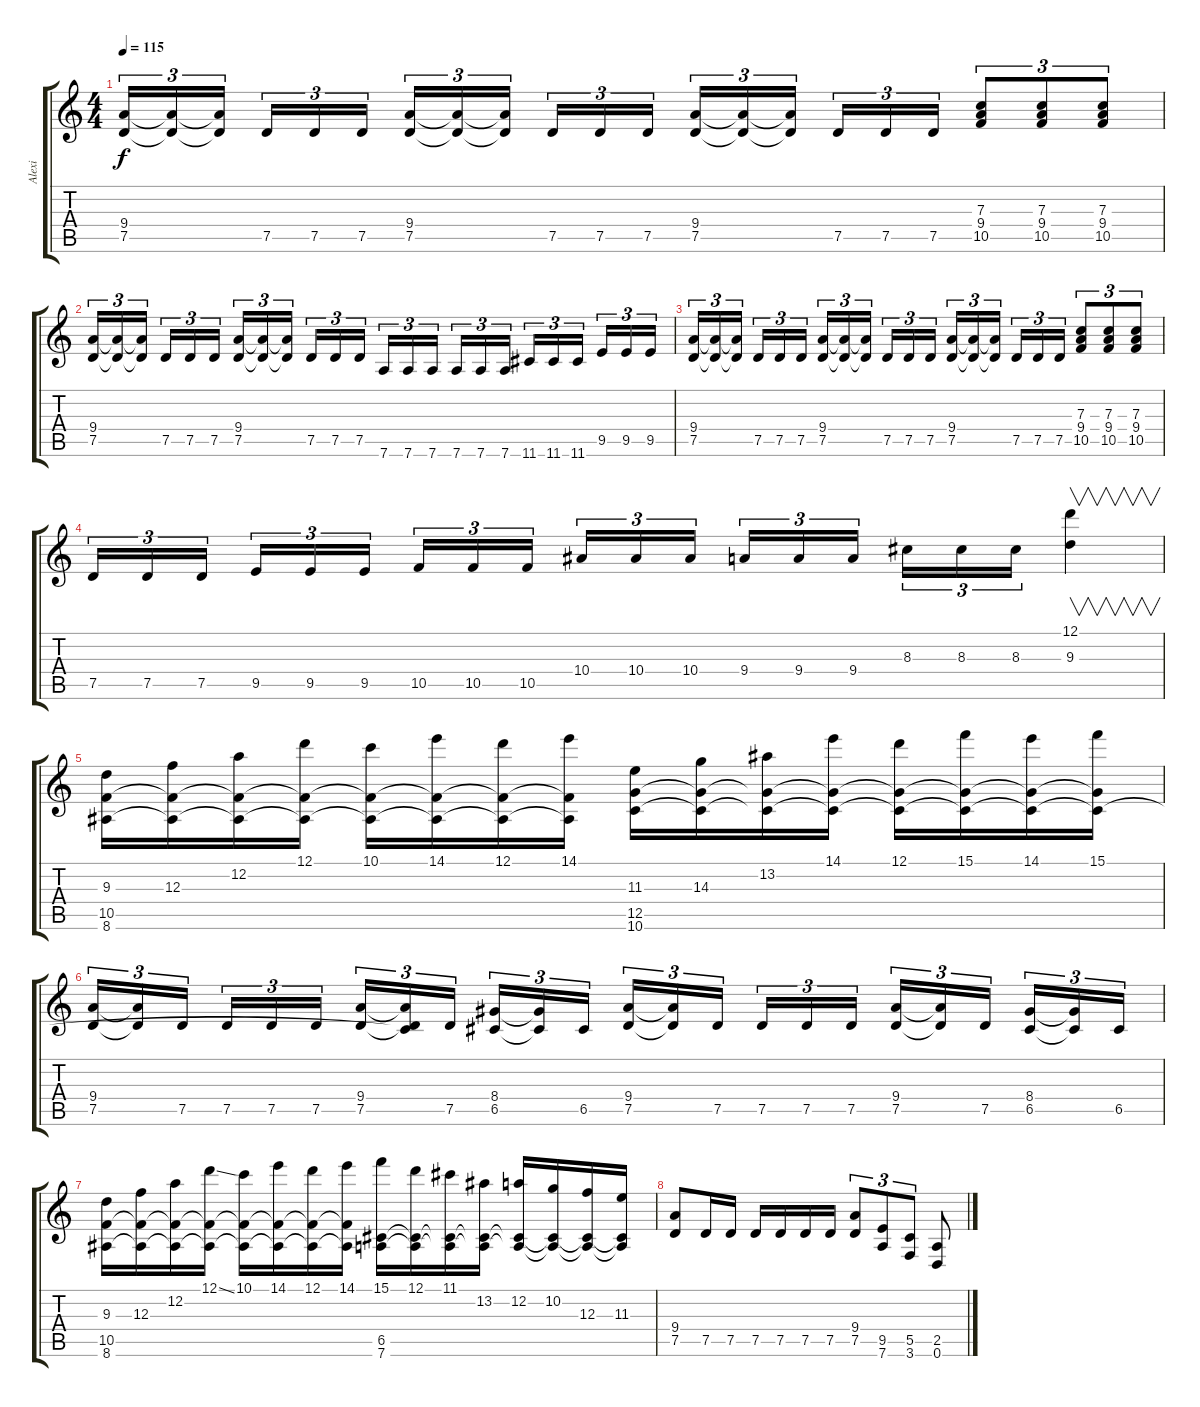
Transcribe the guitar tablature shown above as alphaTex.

\track ("Alexi" "Alexi") {instrument distortionguitar}
\staff {score tabs}
\tuning (D4 A3 F3 C3 G2 D2) {hide}
\ts (4 4)
\tempo 115
\clef g2
\ks c
(9.4 7.5).16{tu (3 2) dy f volume 13 balance 8} (9.4{t} 7.5{t}).16{tu (3 2)} (9.4{t} 7.5{t}).16{tu (3 2)} 7.5.16{tu (3 2)} 7.5.16{tu (3 2)} 7.5.16{tu (3 2)} (9.4 7.5).16{tu (3 2)} (9.4{t} 7.5{t}).16{tu (3 2)} (9.4{t} 7.5{t}).16{tu (3 2)} 7.5.16{tu (3 2)} 7.5.16{tu (3 2)} 7.5.16{tu (3 2)} (9.4 7.5).16{tu (3 2)} (9.4{t} 7.5{t}).16{tu (3 2)} (9.4{t} 7.5{t}).16{tu (3 2)} 7.5.16{tu (3 2)} 7.5.16{tu (3 2)} 7.5.16{tu (3 2)} (7.3 9.4 10.5).8{tu (3 2)} (7.3 9.4 10.5).8{tu (3 2)} (7.3 9.4 10.5).8{tu (3 2)} |
(9.4 7.5).16{tu (3 2)} (9.4{t} 7.5{t}).16{tu (3 2)} (9.4{t} 7.5{t}).16{tu (3 2)} 7.5.16{tu (3 2)} 7.5.16{tu (3 2)} 7.5.16{tu (3 2)} (9.4 7.5).16{tu (3 2)} (9.4{t} 7.5{t}).16{tu (3 2)} (9.4{t} 7.5{t}).16{tu (3 2)} 7.5.16{tu (3 2)} 7.5.16{tu (3 2)} 7.5.16{tu (3 2)} 7.6.16{tu (3 2)} 7.6.16{tu (3 2)} 7.6.16{tu (3 2)} 7.6.16{tu (3 2)} 7.6.16{tu (3 2)} 7.6.16{tu (3 2)} 11.6.16{tu (3 2)} 11.6.16{tu (3 2)} 11.6.16{tu (3 2)} 9.5.16{tu (3 2)} 9.5.16{tu (3 2)} 9.5.16{tu (3 2)} |
(9.4 7.5).16{tu (3 2) volume 13 balance 8} (9.4{t} 7.5{t}).16{tu (3 2)} (9.4{t} 7.5{t}).16{tu (3 2)} 7.5.16{tu (3 2)} 7.5.16{tu (3 2)} 7.5.16{tu (3 2)} (9.4 7.5).16{tu (3 2)} (9.4{t} 7.5{t}).16{tu (3 2)} (9.4{t} 7.5{t}).16{tu (3 2)} 7.5.16{tu (3 2)} 7.5.16{tu (3 2)} 7.5.16{tu (3 2)} (9.4 7.5).16{tu (3 2)} (9.4{t} 7.5{t}).16{tu (3 2)} (9.4{t} 7.5{t}).16{tu (3 2)} 7.5.16{tu (3 2)} 7.5.16{tu (3 2)} 7.5.16{tu (3 2)} (7.3 9.4 10.5).8{tu (3 2)} (7.3 9.4 10.5).8{tu (3 2)} (7.3 9.4 10.5).8{tu (3 2)} |
7.5.16{tu (3 2)} 7.5.16{tu (3 2)} 7.5.16{tu (3 2)} 9.5.16{tu (3 2)} 9.5.16{tu (3 2)} 9.5.16{tu (3 2)} 10.5.16{tu (3 2)} 10.5.16{tu (3 2)} 10.5.16{tu (3 2)} 10.4.16{tu (3 2)} 10.4.16{tu (3 2)} 10.4.16{tu (3 2)} 9.4.16{tu (3 2)} 9.4.16{tu (3 2)} 9.4.16{tu (3 2)} 8.3.16{tu (3 2)} 8.3.16{tu (3 2)} 8.3.16{tu (3 2)} (12.1 9.3).4{v} |
(9.3 10.5 8.6).16 (12.3 10.5{t} 8.6{t}).16 (12.2 10.5{t} 8.6{t}).16 (12.1 10.5{t} 8.6{t}).16 (10.1 10.5{t} 8.6{t}).16 (14.1 10.5{t} 8.6{t}).16 (12.1 10.5{t} 8.6{t}).16 (14.1 10.5{t} 8.6{t}).16 (11.3 12.5 10.6).16 (14.3 12.5{t} 10.6{t}).16 (13.2 12.5{t} 10.6{t}).16 (14.1 12.5{t} 10.6{t}).16 (12.1 12.5{t} 10.6{t}).16 (15.1 12.5{t} 10.6{t}).16 (14.1 12.5{t} 10.6{t}).16 (15.1 12.5{t} 10.6{t}).16 |
(9.4 7.5).16{tu (3 2)} (9.4{t} 7.5{t}).16{tu (3 2)} 7.5.16{tu (3 2)} 7.5.16{tu (3 2)} 7.5.16{tu (3 2)} 7.5.16{tu (3 2)} (9.4 7.5).16{tu (3 2)} (9.4{t} 7.5{t} 10.6{t}).16{tu (3 2)} 7.5.16{tu (3 2)} (8.4 6.5).16{tu (3 2)} (8.4{t} 6.5{t}).16{tu (3 2)} 6.5.16{tu (3 2)} (9.4 7.5).16{tu (3 2)} (9.4{t} 7.5{t}).16{tu (3 2)} 7.5.16{tu (3 2)} 7.5.16{tu (3 2)} 7.5.16{tu (3 2)} 7.5.16{tu (3 2)} (9.4 7.5).16{tu (3 2)} (9.4{t} 7.5{t}).16{tu (3 2)} 7.5.16{tu (3 2)} (8.4 6.5).16{tu (3 2)} (8.4{t} 6.5{t}).16{tu (3 2)} 6.5.16{tu (3 2)} |
(9.3 10.5 8.6).16 (12.3 10.5{t} 8.6{t}).16 (12.2 10.5{t} 8.6{t}).16 (12.1{ss} 10.5{t} 8.6{t}).16 (10.1 10.5{t} 8.6{t}).16 (14.1 10.5{t} 8.6{t}).16 (12.1 10.5{t} 8.6{t}).16 (14.1 10.5{t} 8.6{t}).16 (15.1 6.5 7.6).16 (12.1 6.5{t} 7.6{t}).16 (11.1 6.5{t} 7.6{t}).16 (13.2 6.5{t} 7.6{t}).16 (12.2 6.5{t} 7.6{t}).16 (10.2 6.5{t} 7.6{t}).16 (12.3 6.5{t} 7.6{t}).16 (11.3 6.5{t} 7.6{t}).16 |
(9.4 7.5).8 7.5.16 7.5.16 7.5.16 7.5.16 7.5.16 7.5.16 (9.4 7.5).8{tu (3 2)} (9.5 7.6).8{tu (3 2)} (5.5 3.6).8{tu (3 2)} (2.5 0.6).8
